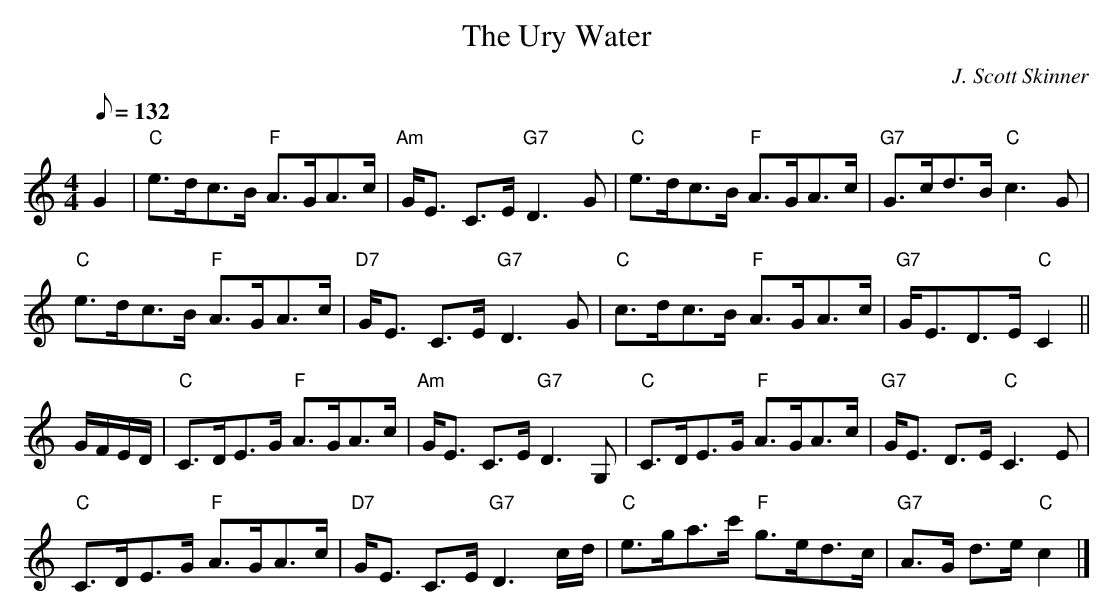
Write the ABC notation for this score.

X:1
T:Ury Water, The
C:J. Scott Skinner
M:4/4
L:1/8
Q:132
K:C
G2 |\
"C" e>dc>B "F" A>GA>c | "Am" G<E C>E "G7" D3 G | "C" e>dc>B "F" A>GA>c |"G7" G>cd>B "C" c3 G |!
"C" e>dc>B "F" A>GA>c | "D7" G<E C>E "G7" D3 G | "C" c>dc>B "F" A>GA>c |"G7" G<ED>E "C" C2 ||!
G/F/E/D/ |\
"C" C>DE>G "F" A>GA>c | "Am" G<E C>E "G7" D3 G, | "C" C>DE>G "F" A>GA>c | "G7" G<E D>E "C" C3 E |!
"C" C>DE>G "F" A>GA>c | "D7" G<E C>E "G7" D3 c/d/ | "C" e>ga>c' "F" g>ed>c | "G7" A>G d>e "C" c2 |]
